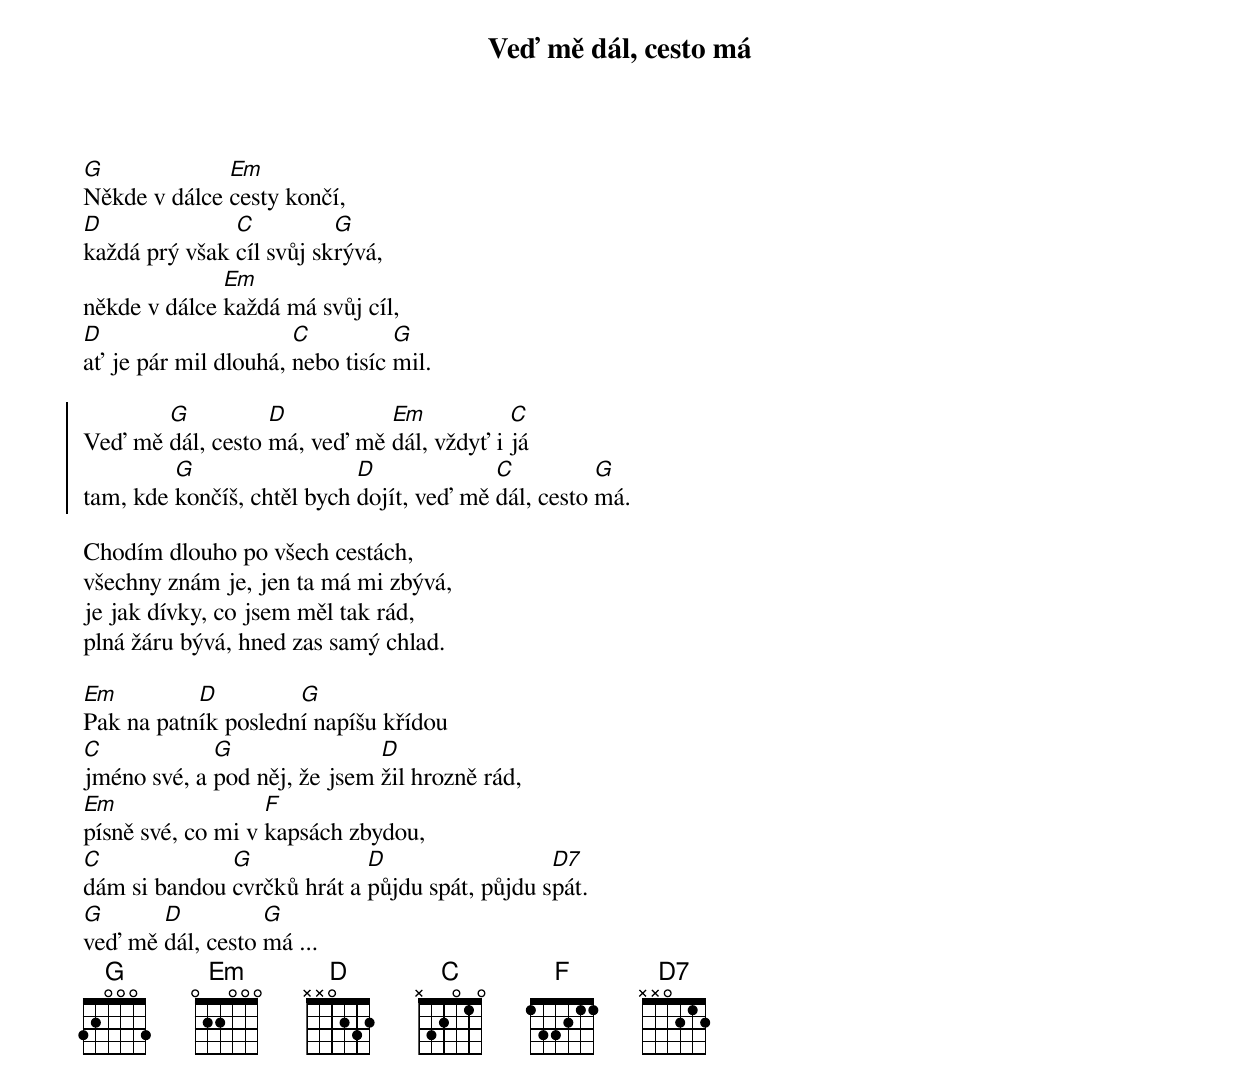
{title: Veď mě dál, cesto má}

[G]Někde v dálce [Em]cesty končí,
[D]každá prý však [C]cíl svůj sk[G]rývá,
někde v dálce [Em]každá má svůj cíl,
[D]ať je pár mil dlouhá, [C]nebo tisíc [G]mil.

{start_of_chorus}
Veď mě [G]dál, cesto [D]má, veď mě [Em]dál, vždyť i [C]já
tam, kde [G]končíš, chtěl bych [D]dojít, veď mě [C]dál, cesto [G]má.
{end_of_chorus}

Chodím dlouho po všech cestách,
všechny znám je, jen ta má mi zbývá,
je jak dívky, co jsem měl tak rád,
plná žáru bývá, hned zas samý chlad.

[Em]Pak na patn[D]ík posledn[G]í napíšu křídou
[C]jméno své, a [G]pod něj, že jsem [D]žil hrozně rád,
[Em]písně své, co mi v [F]kapsách zbydou,
[C]dám si bandou [G]cvrčků hrát a [D]půjdu spát, půjdu s[D7]pát.
[G]veď mě [D]dál, cesto [G]má ...
